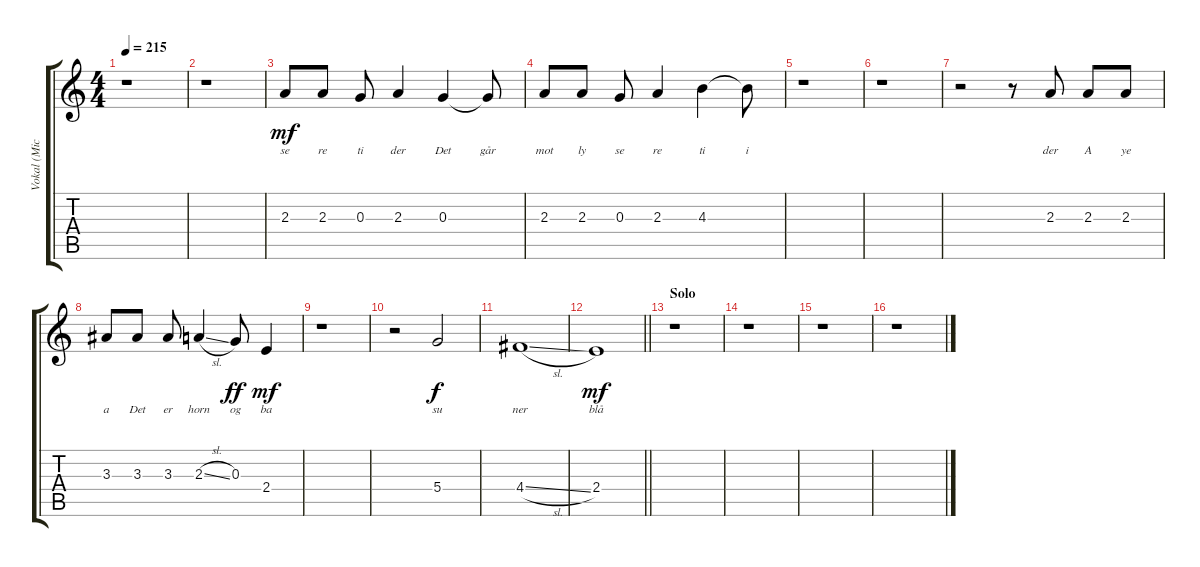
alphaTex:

\track ("Vokal (Michael Krohn)" "Vokal (Mic") {instrument acousticguitarnylon}
\staff {score tabs}
\tuning (E4 B3 G3 D3 A2 E2) {hide}
\ts (4 4)
\tempo 215
\clef g2
\ks c
r.1{dy mf} |
r.1 |
2.3.8{lyrics (0 "se") lyrics (1 "") lyrics (2 "") lyrics (3 "") lyrics (4 "")} 2.3.8{lyrics (0 "re") lyrics (1 "") lyrics (2 "") lyrics (3 "") lyrics (4 "")} 0.3.8{lyrics (0 "ti") lyrics (1 "") lyrics (2 "") lyrics (3 "") lyrics (4 "")} 2.3.4{lyrics (0 "der") lyrics (1 "") lyrics (2 "") lyrics (3 "") lyrics (4 "")} 0.3.4{lyrics (0 "Det") lyrics (1 "") lyrics (2 "") lyrics (3 "") lyrics (4 "")} 0.3{t}.8{lyrics (0 "går") lyrics (1 "") lyrics (2 "") lyrics (3 "") lyrics (4 "")} |
2.3.8{lyrics (0 "mot") lyrics (1 "") lyrics (2 "") lyrics (3 "") lyrics (4 "")} 2.3.8{lyrics (0 "ly") lyrics (1 "") lyrics (2 "") lyrics (3 "") lyrics (4 "")} 0.3.8{lyrics (0 "se") lyrics (1 "") lyrics (2 "") lyrics (3 "") lyrics (4 "")} 2.3.4{lyrics (0 "re") lyrics (1 "") lyrics (2 "") lyrics (3 "") lyrics (4 "")} 4.3.4{lyrics (0 "ti") lyrics (1 "") lyrics (2 "") lyrics (3 "") lyrics (4 "")} 4.3{t}.8{lyrics (0 "i") lyrics (1 "") lyrics (2 "") lyrics (3 "") lyrics (4 "")} |
r.1 |
r.1 |
r.2 r.8 2.3.8{lyrics (0 "der") lyrics (1 "") lyrics (2 "") lyrics (3 "") lyrics (4 "")} 2.3.8{lyrics (0 "A") lyrics (1 "") lyrics (2 "") lyrics (3 "") lyrics (4 "")} 2.3.8{lyrics (0 "ye") lyrics (1 "") lyrics (2 "") lyrics (3 "") lyrics (4 "")} |
3.3.8{lyrics (0 "a") lyrics (1 "") lyrics (2 "") lyrics (3 "") lyrics (4 "")} 3.3.8{lyrics (0 "Det") lyrics (1 "") lyrics (2 "") lyrics (3 "") lyrics (4 "")} 3.3.8{lyrics (0 "er") lyrics (1 "") lyrics (2 "") lyrics (3 "") lyrics (4 "")} 2.3{sl}.4{lyrics (0 "horn") lyrics (1 "") lyrics (2 "") lyrics (3 "") lyrics (4 "")} 0.3.8{lyrics (0 "og") lyrics (1 "") lyrics (2 "") lyrics (3 "") lyrics (4 "") dy ff} 2.4.4{lyrics (0 "ba") lyrics (1 "") lyrics (2 "") lyrics (3 "") lyrics (4 "") dy mf} |
r.1 |
r.2 5.4.2{lyrics (0 "su") lyrics (1 "") lyrics (2 "") lyrics (3 "") lyrics (4 "") dy f} |
4.4{sl}.1{lyrics (0 "ner") lyrics (1 "") lyrics (2 "") lyrics (3 "") lyrics (4 "")} |
\barLineRight lightlight
2.4.1{lyrics (0 "blå") lyrics (1 "") lyrics (2 "") lyrics (3 "") lyrics (4 "") dy mf} |
\section ("" "Solo")
r.1 |
r.1 |
r.1 |
r.1
